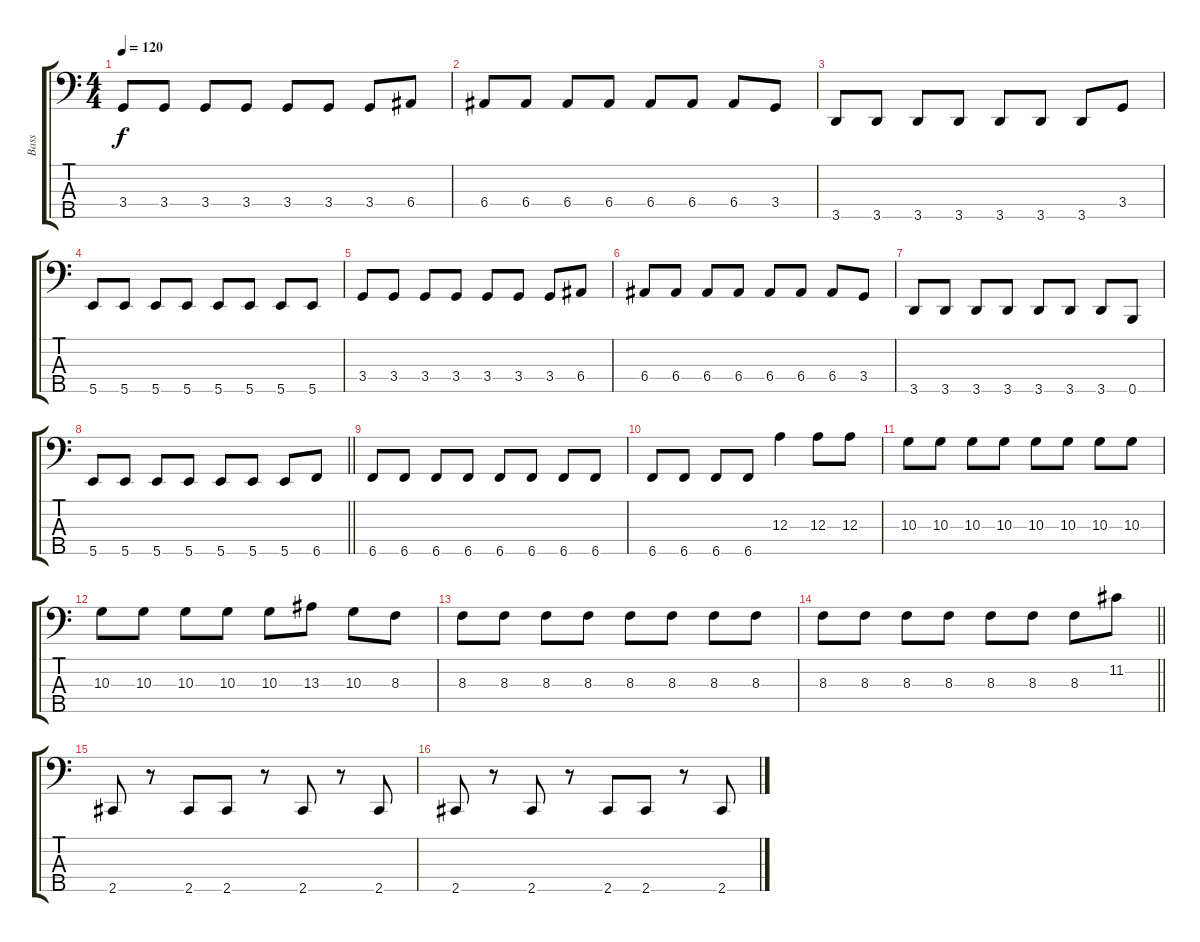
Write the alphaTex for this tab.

\track ("Bass" "Bass") {instrument electricbassfinger}
\staff {score tabs}
\tuning (G2 D2 A1 E1 B0) {hide}
\ts (4 4)
\section ("" "")
\tempo 120
\clef f4
\ks c
3.4.8{dy f} 3.4.8 3.4.8 3.4.8 3.4.8 3.4.8 3.4.8 6.4.8 |
6.4.8 6.4.8 6.4.8 6.4.8 6.4.8 6.4.8 6.4.8 3.4.8 |
3.5.8 3.5.8 3.5.8 3.5.8 3.5.8 3.5.8 3.5.8 3.4.8 |
5.5.8 5.5.8 5.5.8 5.5.8 5.5.8 5.5.8 5.5.8 5.5.8 |
3.4.8 3.4.8 3.4.8 3.4.8 3.4.8 3.4.8 3.4.8 6.4.8 |
6.4.8 6.4.8 6.4.8 6.4.8 6.4.8 6.4.8 6.4.8 3.4.8 |
3.5.8 3.5.8 3.5.8 3.5.8 3.5.8 3.5.8 3.5.8 0.5.8 |
\barLineRight lightlight
5.5.8 5.5.8 5.5.8 5.5.8 5.5.8 5.5.8 5.5.8 6.5.8 |
\section ("" "")
6.5.8 6.5.8 6.5.8 6.5.8 6.5.8 6.5.8 6.5.8 6.5.8 |
6.5.8 6.5.8 6.5.8 6.5.8 12.3.4 12.3.8 12.3.8 |
10.3.8 10.3.8 10.3.8 10.3.8 10.3.8 10.3.8 10.3.8 10.3.8 |
10.3.8 10.3.8 10.3.8 10.3.8 10.3.8 13.3.8 10.3.8 8.3.8 |
8.3.8 8.3.8 8.3.8 8.3.8 8.3.8 8.3.8 8.3.8 8.3.8 |
\barLineRight lightlight
8.3.8 8.3.8 8.3.8 8.3.8 8.3.8 8.3.8 8.3.8 11.2.8 |
\section ("" "")
2.5.8 r.8 2.5.8 2.5.8 r.8 2.5.8 r.8 2.5.8 |
2.5.8 r.8 2.5.8 r.8 2.5.8 2.5.8 r.8 2.5.8
